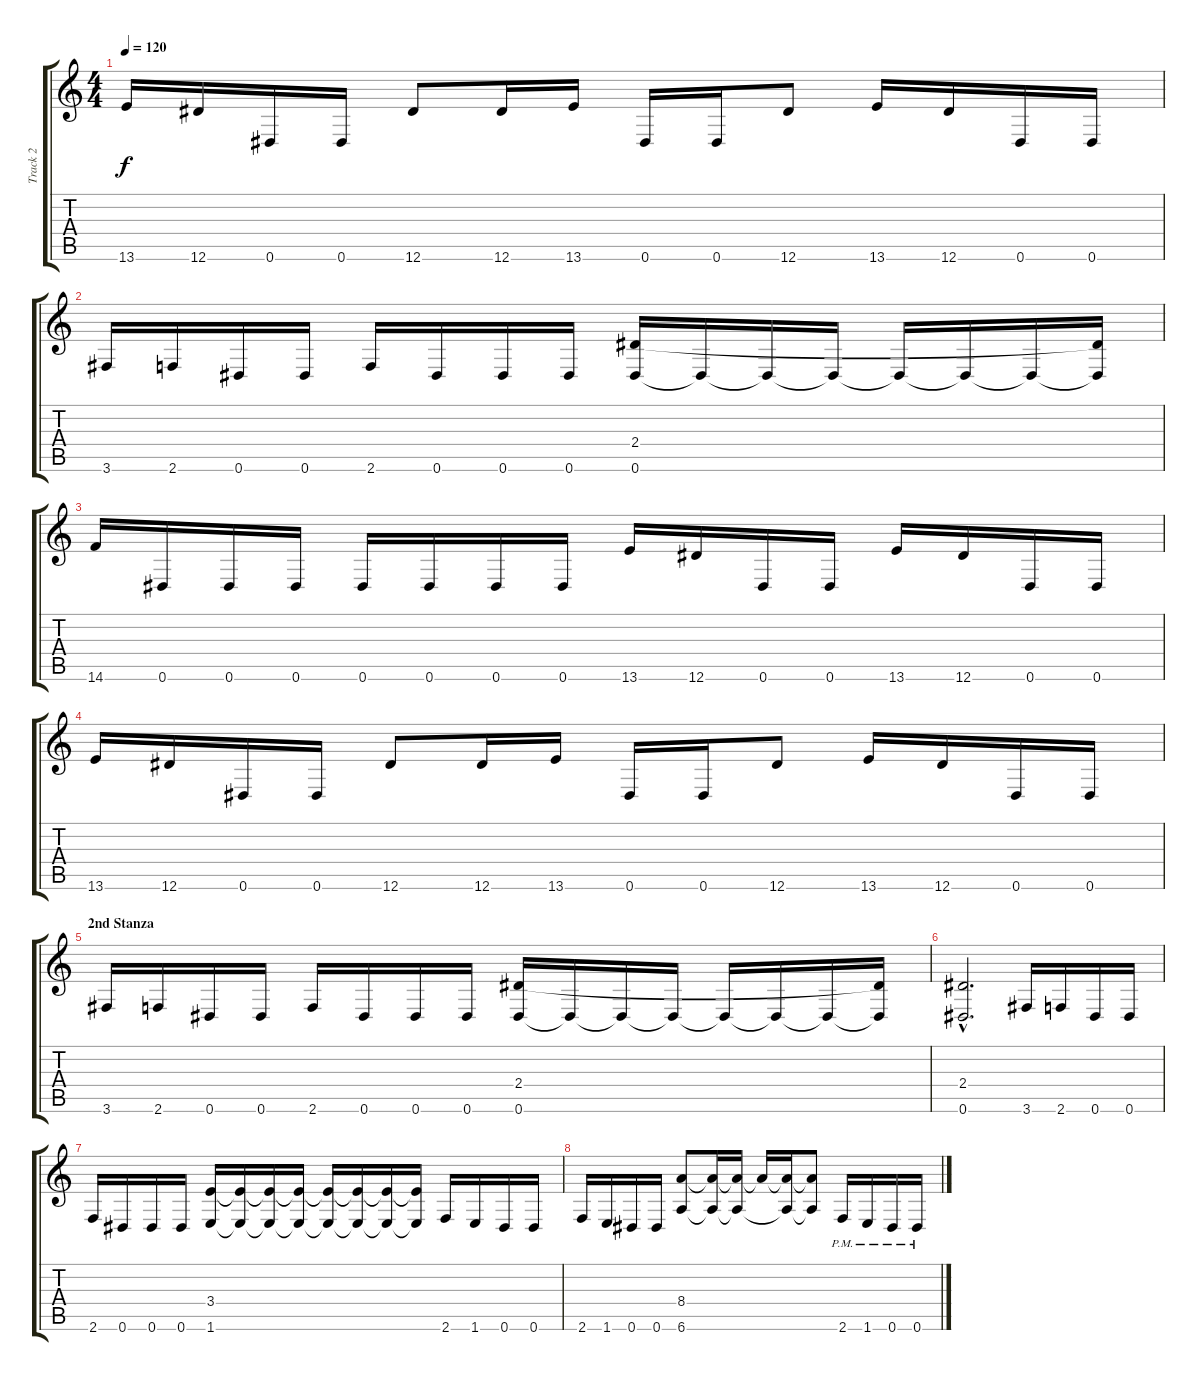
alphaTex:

\track ("Track 2" "Track 2") {instrument overdrivenguitar}
\staff {score tabs}
\tuning (Eb4 Bb3 Gb3 Db3 Ab2 Eb2) {hide}
\ts (4 4)
\tempo 120
\clef g2
\ks c
13.6.16{dy f} 12.6.16 0.6.16 0.6.16 12.6.8 12.6.16 13.6.16 0.6.16 0.6.16 12.6.8 13.6.16 12.6.16 0.6.16 0.6.16 |
3.6.16 2.6.16 0.6.16 0.6.16 2.6.16 0.6.16 0.6.16 0.6.16 (2.4 0.6).16 0.6{t}.16 0.6{t}.16 0.6{t}.16 0.6{t}.16 0.6{t}.16 0.6{t}.16 (2.4{t} 0.6{t}).16 |
14.6.16 0.6.16 0.6.16 0.6.16 0.6.16 0.6.16 0.6.16 0.6.16 13.6.16 12.6.16 0.6.16 0.6.16 13.6.16 12.6.16 0.6.16 0.6.16 |
13.6.16 12.6.16 0.6.16 0.6.16 12.6.8 12.6.16 13.6.16 0.6.16 0.6.16 12.6.8 13.6.16 12.6.16 0.6.16 0.6.16 |
\section ("" "2nd Stanza")
3.6.16 2.6.16 0.6.16 0.6.16 2.6.16 0.6.16 0.6.16 0.6.16 (2.4 0.6).16 0.6{t}.16 0.6{t}.16 0.6{t}.16 0.6{t}.16 0.6{t}.16 0.6{t}.16 (2.4{t} 0.6{t}).16 |
(2.4{hac} 0.6{hac}).2{d} 3.6.16 2.6.16 0.6.16 0.6.16 |
2.6.16 0.6.16 0.6.16 0.6.16 (3.4 1.6).16 (3.4{t} 1.6{t}).16 (3.4{t} 1.6{t}).16 (3.4{t} 1.6{t}).16 (3.4{t} 1.6{t}).16 (3.4{t} 1.6{t}).16 (3.4{t} 1.6{t}).16 (3.4{t} 1.6{t}).16 2.6.16 1.6.16 0.6.16 0.6.16 |
2.6.16 1.6.16 0.6.16 0.6.16 (8.4 6.6).8 (8.4{t} 6.6{t}).16 (8.4{t} 6.6{t}).16 8.4{t}.16 (8.4{t} 6.6{t}).16 (8.4{t} 6.6{t}).8 2.6{pm}.16 1.6{pm}.16 0.6{pm}.16 0.6{pm}.16
